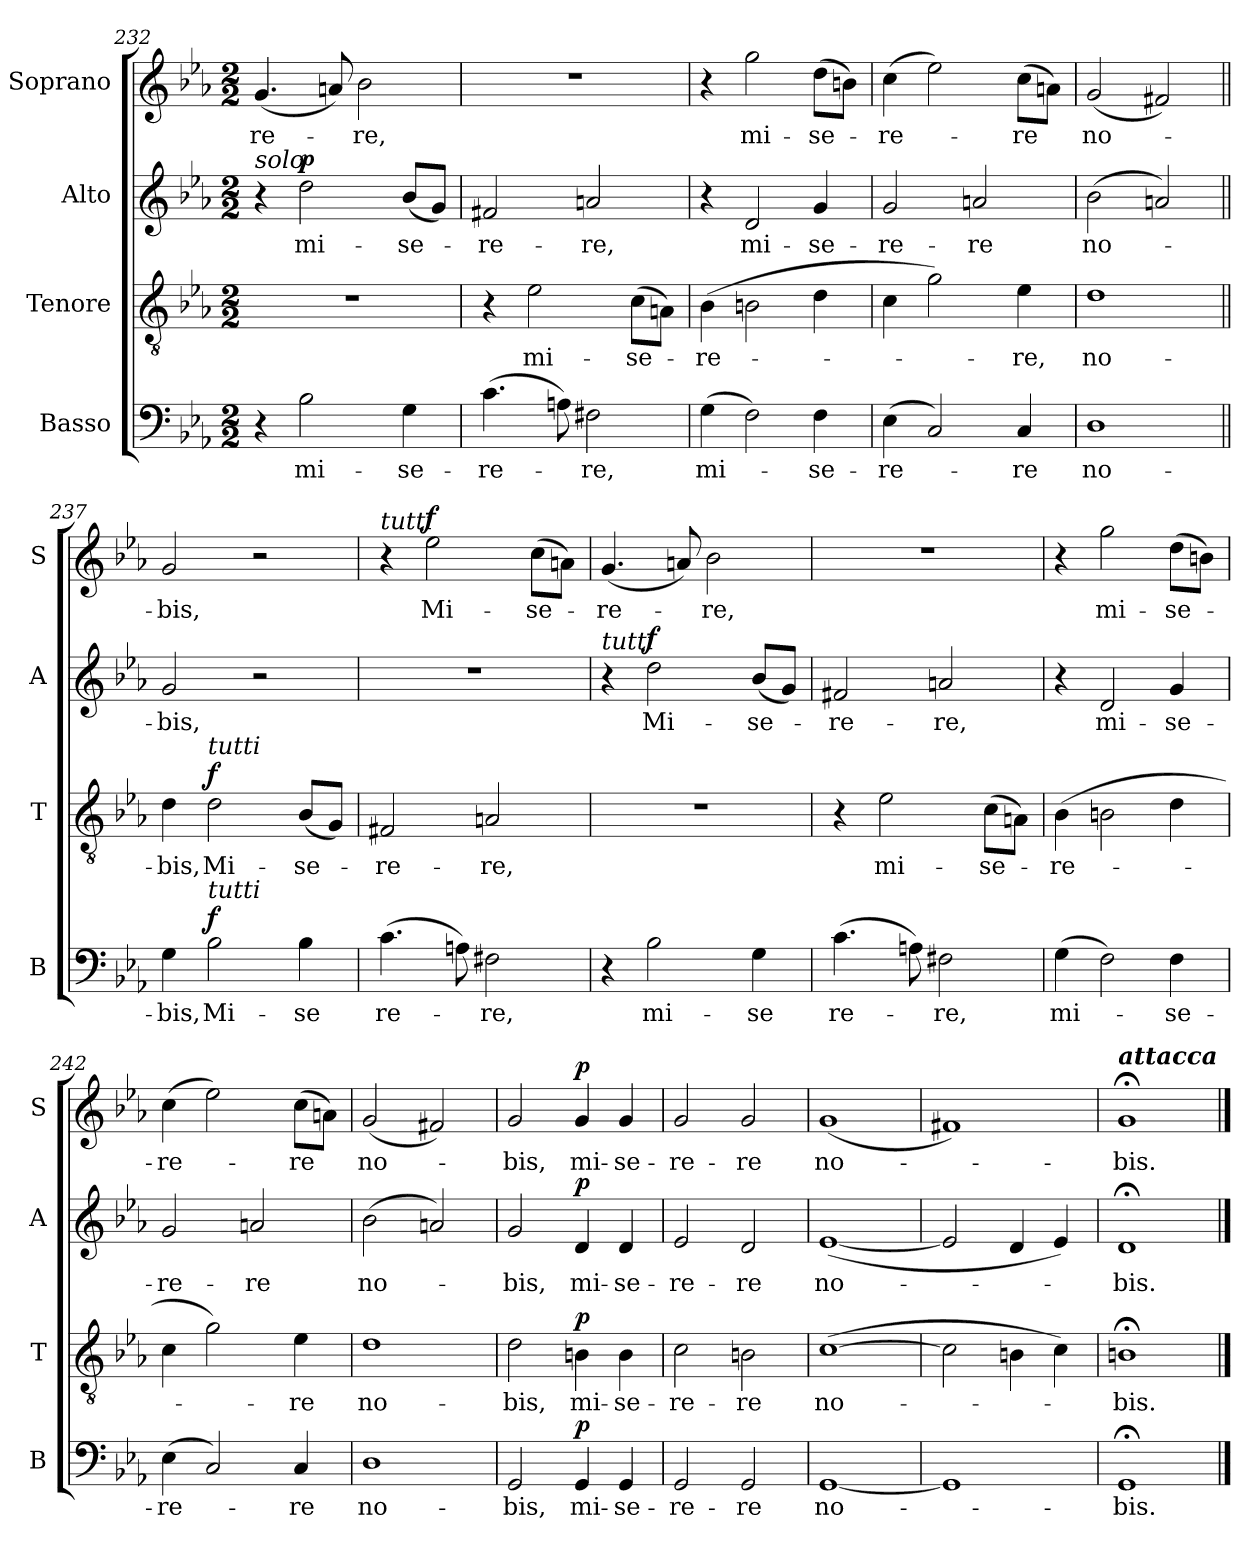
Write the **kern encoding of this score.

**kern	**text	**dynam	**kern	**text	**dynam	**kern	**text	**dynam	**kern	**text	**dynam
*part4	*part4	*part4	*part3	*part3	*part3	*part2	*part2	*part2	*part1	*part1	*part1
*staff4	*staff4	*staff4	*staff3	*staff3	*staff3	*staff2	*staff2	*staff2	*staff1	*staff1	*staff1
*I"Basso	*	*	*I"Tenore	*	*	*I"Alto	*	*	*I"Soprano	*	*
*I'B	*	*	*I'T	*	*	*I'A	*	*	*I'S	*	*
*clefF4	*	*	*clefGv2	*	*	*clefG2	*	*	*clefG2	*	*
*k[b-e-a-]	*	*	*k[b-e-a-]	*	*	*k[b-e-a-]	*	*	*k[b-e-a-]	*	*
*c:	*	*	*c:	*	*	*c:	*	*	*c:	*	*
*M2/2	*	*	*M2/2	*	*	*M2/2	*	*	*M2/2	*	*
=232	=232	=232	=232	=232	=232	=232	=232	=232	=232	=232	=232
!	!	!	!	!	!	!LO:TX:a:i:t=solo	!	!	!	!	!
4r	.	.	1r	.	.	4r	.	.	(<4.g/	-re-	.
!	!	!	!	!	!	!	!	!LO:DY:a	!	!	!
2B-\	mi-	.	.	.	.	2dd\	mi-	p	.	.	.
.	.	.	.	.	.	.	.	.	8an/)	.	.
.	.	.	.	.	.	.	.	.	2b-\	-re,	.
4G\	-se-	.	.	.	.	(<8b-/L	-se-	.	.	.	.
.	.	.	.	.	.	8g/J)	.	.	.	.	.
=233	=233	=233	=233	=233	=233	=233	=233	=233	=233	=233	=233
(>4.c\	-re-	.	4r	.	.	2f#X/	-re-	.	1r	.	.
.	.	.	2e-\	mi-	.	.	.	.	.	.	.
8An\)	.	.	.	.	.	.	.	.	.	.	.
2F#X\	-re,	.	.	.	.	2an/	-re,	.	.	.	.
.	.	.	(>8c\L	-se-	.	.	.	.	.	.	.
.	.	.	8An\J)	.	.	.	.	.	.	.	.
=234	=234	=234	=234	=234	=234	=234	=234	=234	=234	=234	=234
(>4G\	mi-	.	(>4B-\	-re-	.	4r	.	.	4r	.	.
2F\)	.	.	2Bn\	.	.	2d/	mi-	.	2gg\	mi-	.
4F\	-se-	.	4d\	.	.	4g/	-se-	.	(>8dd\L	-se-	.
.	.	.	.	.	.	.	.	.	8bn\J)	.	.
=235	=235	=235	=235	=235	=235	=235	=235	=235	=235	=235	=235
(>4E-\	-re-	.	4c\	.	.	2g/	-re-	.	(>4cc\	-re-	.
2C/)	.	.	2g\)	.	.	.	.	.	2ee-\)	.	.
.	.	.	.	.	.	2an/	-re	.	.	.	.
4C/	-re	.	4e-\	-re,	.	.	.	.	(>8cc\L	-re	.
.	.	.	.	.	.	.	.	.	8an\J)	.	.
!!LO:LB:g=z
=236	=236	=236	=236	=236	=236	=236	=236	=236	=236	=236	=236
1D	no-	.	1d	no-	.	(>2b-\	no-	.	(<2g/	no-	.
.	.	.	.	.	.	2an/)	.	.	2f#X/)	.	.
=237||	=237||	=237||	=237||	=237||	=237||	=237||	=237||	=237||	=237||	=237||	=237||
4G\	-bis,	.	4d\	-bis,	.	2g/	-bis,	.	2g/	-bis,	.
!	!	!	!LO:TX:a:i:t=tutti	!	!	!	!	!	!	!	!
!LO:TX:a:i:t=tutti	!	!	!	!	!	!	!	!	!	!	!
!	!	!LO:DY:a	!	!	!LO:DY:a	!	!	!	!	!	!
2B-\	Mi-	f	2d\	Mi-	f	.	.	.	.	.	.
.	.	.	.	.	.	2r	.	.	2r	.	.
4B-\	-se	.	(<8B-/L	-se-	.	.	.	.	.	.	.
.	.	.	8G/J)	.	.	.	.	.	.	.	.
=238	=238	=238	=238	=238	=238	=238	=238	=238	=238	=238	=238
!	!	!	!	!	!	!	!	!	!LO:TX:a:i:t=tutti	!	!
(>4.c\	re-	.	2F#X/	-re-	.	1r	.	.	4r	.	.
!	!	!	!	!	!	!	!	!	!	!	!LO:DY:a
.	.	.	.	.	.	.	.	.	2ee-\	Mi-	f
8An\)	.	.	.	.	.	.	.	.	.	.	.
2F#X\	-re,	.	2An/	-re,	.	.	.	.	.	.	.
.	.	.	.	.	.	.	.	.	(>8cc\L	-se-	.
.	.	.	.	.	.	.	.	.	8an\J)	.	.
=239	=239	=239	=239	=239	=239	=239	=239	=239	=239	=239	=239
!	!	!	!	!	!	!LO:TX:a:i:t=tutti	!	!	!	!	!
4r	.	.	1r	.	.	4r	.	.	(<4.g/	-re-	.
!	!	!	!	!	!	!	!	!LO:DY:a	!	!	!
2B-\	mi-	.	.	.	.	2dd\	Mi-	f	.	.	.
.	.	.	.	.	.	.	.	.	8an/)	.	.
.	.	.	.	.	.	.	.	.	2b-\	-re,	.
4G\	-se	.	.	.	.	(<8b-/L	-se-	.	.	.	.
.	.	.	.	.	.	8g/J)	.	.	.	.	.
=240	=240	=240	=240	=240	=240	=240	=240	=240	=240	=240	=240
(>4.c\	re-	.	4r	.	.	2f#X/	-re-	.	1r	.	.
.	.	.	2e-\	mi-	.	.	.	.	.	.	.
8An\)	.	.	.	.	.	.	.	.	.	.	.
2F#X\	-re,	.	.	.	.	2an/	-re,	.	.	.	.
.	.	.	(>8c\L	-se-	.	.	.	.	.	.	.
.	.	.	8An\J)	.	.	.	.	.	.	.	.
!!LO:LB:g=z
=241	=241	=241	=241	=241	=241	=241	=241	=241	=241	=241	=241
(>4G\	mi-	.	(>4B-\	-re-	.	4r	.	.	4r	.	.
2F\)	.	.	2Bn\	.	.	2d/	mi-	.	2gg\	mi-	.
4F\	-se-	.	4d\	.	.	4g/	-se-	.	(>8dd\L	-se-	.
.	.	.	.	.	.	.	.	.	8bn\J)	.	.
=242	=242	=242	=242	=242	=242	=242	=242	=242	=242	=242	=242
(>4E-\	-re-	.	4c\	.	.	2g/	-re-	.	(>4cc\	-re-	.
2C/)	.	.	2g\)	.	.	.	.	.	2ee-\)	.	.
.	.	.	.	.	.	2an/	-re	.	.	.	.
4C/	-re	.	4e-\	-re	.	.	.	.	(>8cc\L	-re	.
.	.	.	.	.	.	.	.	.	8an\J)	.	.
=243	=243	=243	=243	=243	=243	=243	=243	=243	=243	=243	=243
1D	no-	.	1d	no-	.	(>2b-\	no-	.	(<2g/	no-	.
.	.	.	.	.	.	2an/)	.	.	2f#X/)	.	.
=244	=244	=244	=244	=244	=244	=244	=244	=244	=244	=244	=244
2GG/	-bis,	.	2d\	-bis,	.	2g/	-bis,	.	2g/	-bis,	.
!	!	!LO:DY:a	!	!	!LO:DY:a	!	!	!LO:DY:a	!	!	!LO:DY:a
4GG/	mi-	p	4Bn\	mi-	p	4d/	mi-	p	4g/	mi-	p
4GG/	-se-	.	4B\	-se-	.	4d/	-se-	.	4g/	-se-	.
!!LO:PB:g=z
=245	=245	=245	=245	=245	=245	=245	=245	=245	=245	=245	=245
2GG/	-re-	.	2c\	-re-	.	2e-/	-re-	.	2g/	-re-	.
2GG/	-re	.	2Bn\	-re	.	2d/	-re	.	2g/	-re	.
=246	=246	=246	=246	=246	=246	=246	=246	=246	=246	=246	=246
[1GG	no-	.	(>[1c	no-	.	(>[1e-	no-	.	(<1g	no-	.
=247	=247	=247	=247	=247	=247	=247	=247	=247	=247	=247	=247
1GG]	.	.	2c\]	.	.	2e-/]	.	.	1f#X)	.	.
.	.	.	4Bn\	.	.	4d/	.	.	.	.	.
.	.	.	4c\)	.	.	4e-/)	.	.	.	.	.
=248	=248	=248	=248	=248	=248	=248	=248	=248	=248	=248	=248
!	!	!	!	!	!	!	!	!	!LO:TX:a:Bi:t=attacca	!	!
1GG;	-bis.	.	1Bn;<	-bis.	.	1d;	-bis.	.	1g;	-bis.	.
==	==	==	==	==	==	==	==	==	==	==	==
*-	*-	*-	*-	*-	*-	*-	*-	*-	*-	*-	*-
